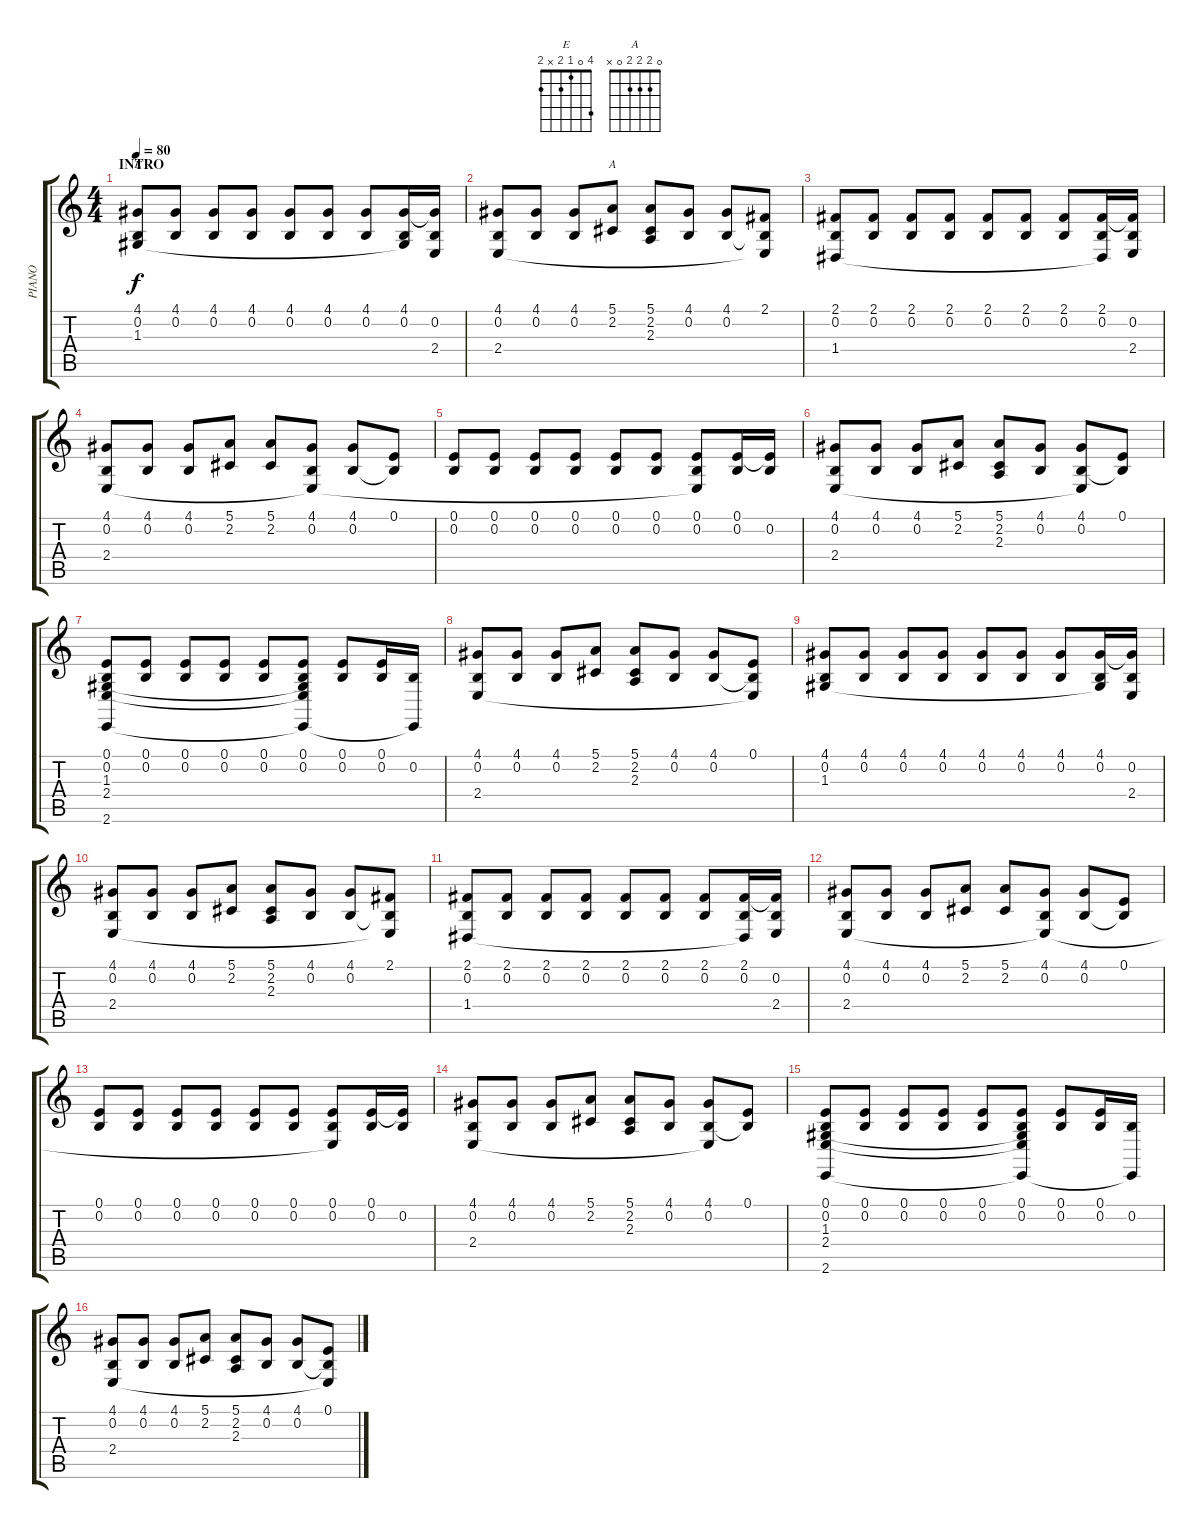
\track ("PIANO" "PIANO") {instrument acousticgrandpiano}
\staff {score tabs}
\tuning (E4 B3 G3 D3 A2 D2) {hide}
\chord ("E" 4 0 1 2 x 2)
\chord ("A" 0 2 2 2 0 x)
\ts (4 4)
\section ("" "INTRO")
\tempo 80
\clef g2
\ks c
(4.1 0.2 1.3).8{ch "E" dy f instrument acousticgrandpiano} (4.1 0.2).8 (4.1 0.2).8 (4.1 0.2).8 (4.1 0.2).8 (4.1 0.2).8 (4.1 0.2).8 (4.1 0.2 1.3{t}).16 (4.1{t} 0.2 2.4).16 |
(4.1 0.2 2.4).8 (4.1 0.2).8 (4.1 0.2).8 (5.1 2.2).8{ch "A"} (5.1 2.2 2.3).8 (4.1 0.2).8 (4.1 0.2).8 (2.1 0.2{t} 2.4{t}).8 |
(2.1 0.2 1.4).8 (2.1 0.2).8 (2.1 0.2).8 (2.1 0.2).8 (2.1 0.2).8 (2.1 0.2).8 (2.1 0.2).8 (2.1 0.2 1.4{t}).16 (2.1{t} 0.2 2.4).16 |
(4.1 0.2 2.4).8 (4.1 0.2).8 (4.1 0.2).8 (5.1 2.2).8 (5.1 2.2).8 (4.1 0.2 2.4{t}).8 (4.1 0.2).8 (0.1 0.2{t}).8 |
(0.1 0.2).8 (0.1 0.2).8 (0.1 0.2).8 (0.1 0.2).8 (0.1 0.2).8 (0.1 0.2).8 (0.1 0.2 2.4{t}).8 (0.1 0.2).16 (0.1{t} 0.2).16 |
(4.1 0.2 2.4).8 (4.1 0.2).8 (4.1 0.2).8 (5.1 2.2).8 (5.1 2.2 2.3).8 (4.1 0.2).8 (4.1 0.2 2.4{t}).8 (0.1 0.2{t}).8 |
(0.1 0.2 1.3 2.4 2.6).8 (0.1 0.2).8 (0.1 0.2).8 (0.1 0.2).8 (0.1 0.2).8 (0.1 0.2 1.3{t} 2.4{t} 2.6{t}).8 (0.1 0.2).8 (0.1 0.2).16 (0.2 2.6{t}).16 |
(4.1 0.2 2.4).8 (4.1 0.2).8 (4.1 0.2).8 (5.1 2.2).8 (5.1 2.2 2.3).8 (4.1 0.2).8 (4.1 0.2).8 (0.1 0.2{t} 2.4{t}).8 |
(4.1 0.2 1.3).8 (4.1 0.2).8 (4.1 0.2).8 (4.1 0.2).8 (4.1 0.2).8 (4.1 0.2).8 (4.1 0.2).8 (4.1 0.2 1.3{t}).16 (4.1{t} 0.2 2.4).16 |
(4.1 0.2 2.4).8 (4.1 0.2).8 (4.1 0.2).8 (5.1 2.2).8 (5.1 2.2 2.3).8 (4.1 0.2).8 (4.1 0.2).8 (2.1 0.2{t} 2.4{t}).8 |
(2.1 0.2 1.4).8 (2.1 0.2).8 (2.1 0.2).8 (2.1 0.2).8 (2.1 0.2).8 (2.1 0.2).8 (2.1 0.2).8 (2.1 0.2 1.4{t}).16 (2.1{t} 0.2 2.4).16 |
(4.1 0.2 2.4).8 (4.1 0.2).8 (4.1 0.2).8 (5.1 2.2).8 (5.1 2.2).8 (4.1 0.2 2.4{t}).8 (4.1 0.2).8 (0.1 0.2{t}).8 |
(0.1 0.2).8 (0.1 0.2).8 (0.1 0.2).8 (0.1 0.2).8 (0.1 0.2).8 (0.1 0.2).8 (0.1 0.2 2.4{t}).8 (0.1 0.2).16 (0.1{t} 0.2).16 |
(4.1 0.2 2.4).8 (4.1 0.2).8 (4.1 0.2).8 (5.1 2.2).8 (5.1 2.2 2.3).8 (4.1 0.2).8 (4.1 0.2 2.4{t}).8 (0.1 0.2{t}).8 |
(0.1 0.2 1.3 2.4 2.6).8 (0.1 0.2).8 (0.1 0.2).8 (0.1 0.2).8 (0.1 0.2).8 (0.1 0.2 1.3{t} 2.4{t} 2.6{t}).8 (0.1 0.2).8 (0.1 0.2).16 (0.2 2.6{t}).16 |
(4.1 0.2 2.4).8 (4.1 0.2).8 (4.1 0.2).8 (5.1 2.2).8 (5.1 2.2 2.3).8 (4.1 0.2).8 (4.1 0.2).8 (0.1 0.2{t} 2.4{t}).8
